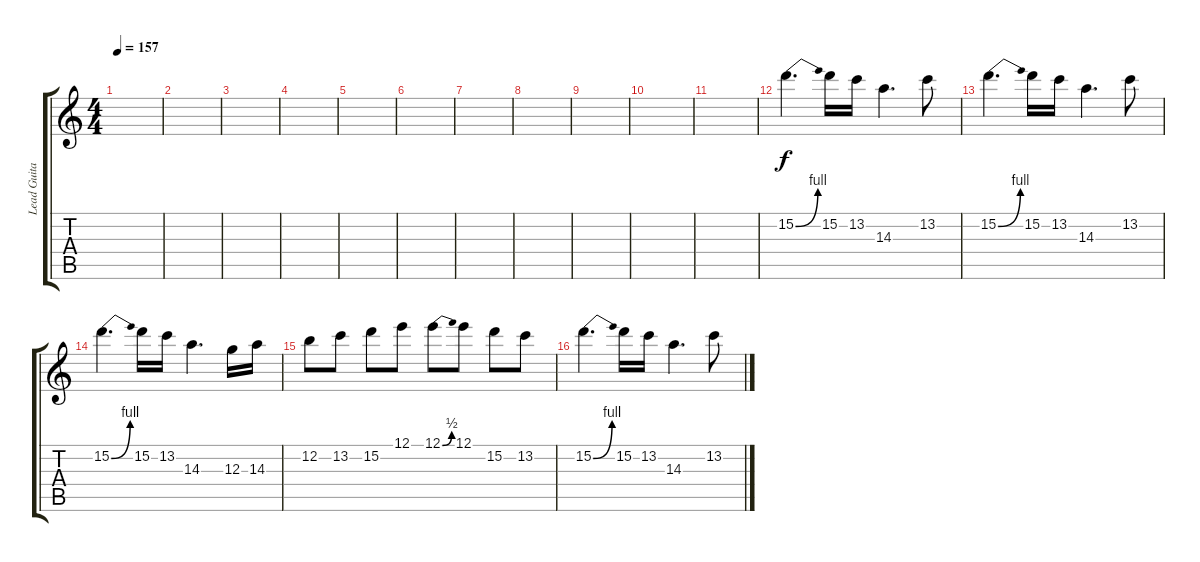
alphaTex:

\track ("Lead Guitar" "Lead Guita") {instrument overdrivenguitar}
\staff {score tabs}
\tuning (E4 B3 G3 D3 A2 E2) {hide}
\ts (4 4)
\tempo 157
\clef g2
\ks c
|
|
|
|
|
|
|
|
|
|
|
15.2{be (bend 0 0 60 4)}.4{d} 15.2.16 13.2.16 14.3.4{d} 13.2.8 |
15.2{be (bend 0 0 60 4)}.4{d} 15.2.16 13.2.16 14.3.4{d} 13.2.8 |
15.2{be (bend 0 0 60 4)}.4{d} 15.2.16 13.2.16 14.3.4{d} 12.3.16 14.3.16 |
12.2.8 13.2.8 15.2.8 12.1.8 12.1{be (bend 0 0 60 2)}.8 12.1.8 15.2.8 13.2.8 |
15.2{be (bend 0 0 60 4)}.4{d} 15.2.16 13.2.16 14.3.4{d} 13.2.8
